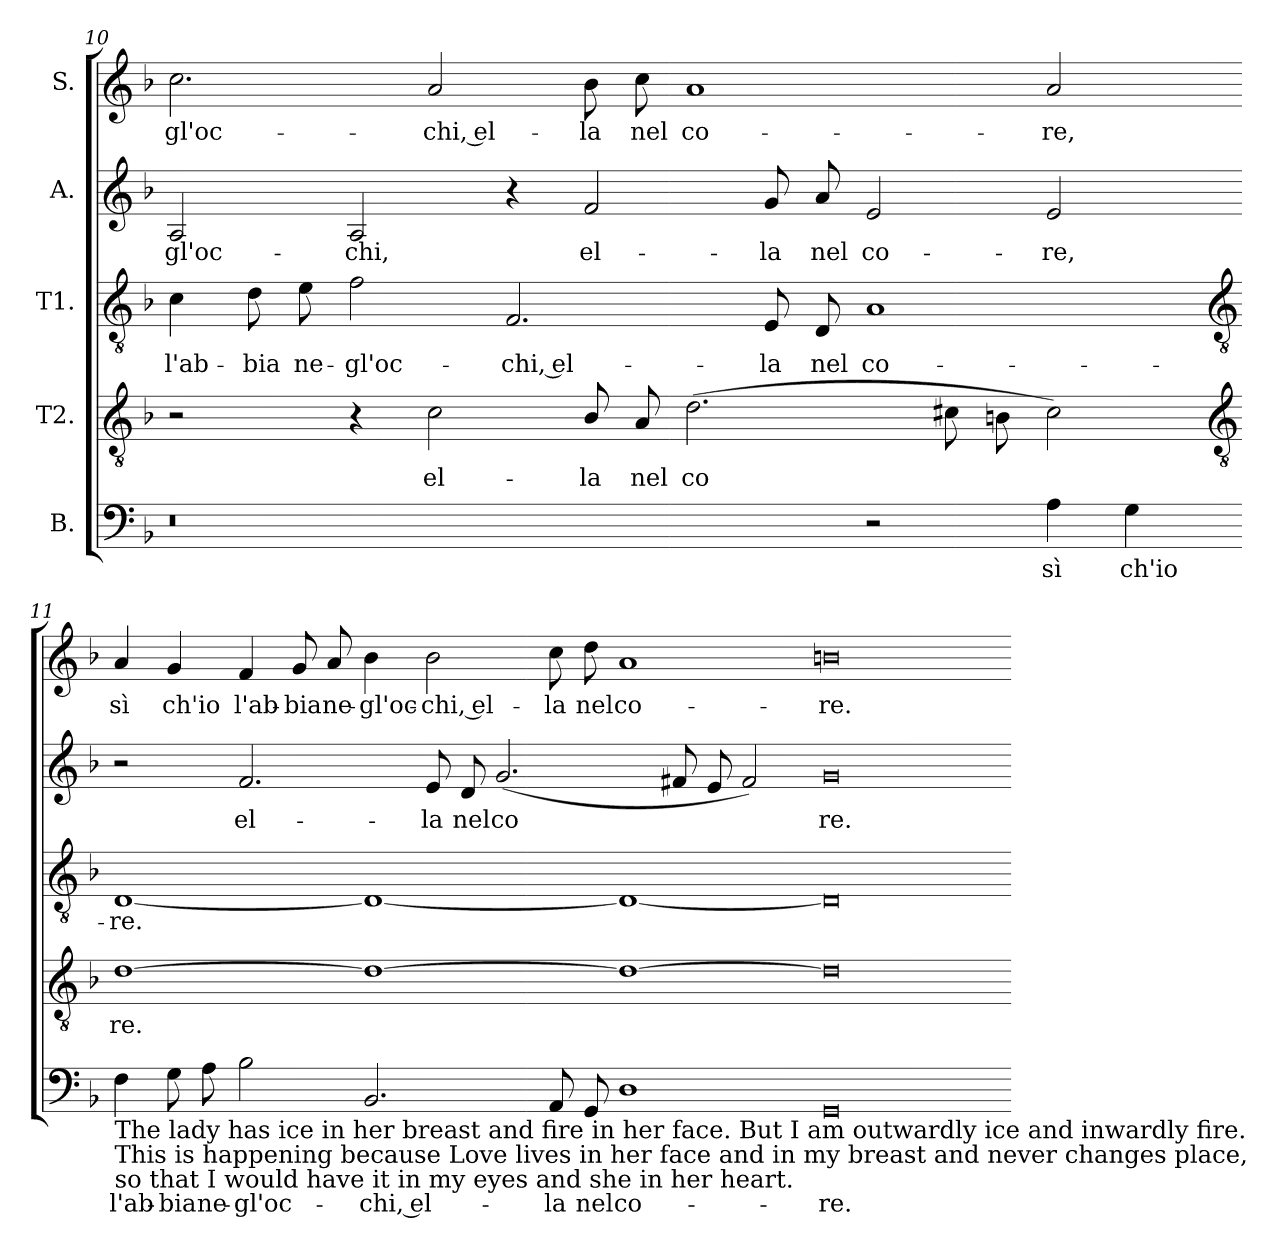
**kern	**text	**kern	**text	**kern	**text	**kern	**text	**kern	**text
*part5	*part5	*part4	*part4	*part3	*part3	*part2	*part2	*part1	*part1
*staff5	*staff5	*staff4	*staff4	*staff3	*staff3	*staff2	*staff2	*staff1	*staff1
*I"B.	*	*I"T2.	*	*I"T1.	*	*I"A.	*	*I"S.	*
!!LO:LB:g=z
*clefF4	*	*clefGv2	*	*clefGv2	*	*clefG2	*	*clefG2	*
*k[b-]	*	*k[b-]	*	*k[b-]	*	*k[b-]	*	*k[b-]	*
*F:	*	*F:	*	*F:	*	*F:	*	*F:	*
=10	=10	=10	=10	=10	=10	=10	=10	=10	=10
!	!	!	!	!	!LO:LY:b	!	!LO:LY:b	!	!LO:LY:b
0r	.	2r	.	4c	l'ab-	2A	-gl'oc-	2.cc	-gl'oc-
!	!	!	!	!	!LO:LY:b	!	!	!	!
.	.	.	.	8d	-bia	.	.	.	.
!	!	!	!	!	!LO:LY:b	!	!	!	!
.	.	.	.	8e	ne-	.	.	.	.
!	!	!	!	!	!LO:LY:b	!	!LO:LY:b	!	!
.	.	4r	.	2f	-gl'oc-	2A	-chi,	.	.
!	!	!	!LO:LY:b	!	!	!	!	!	!LO:LY:b
.	.	2c	el-	.	.	.	.	2a	-chi, el-
!	!	!	!	!	!LO:LY:b	!	!	!	!
.	.	.	.	2.F	-chi, el-	4r	.	.	.
!	!	!	!LO:LY:b	!	!	!	!LO:LY:b	!	!LO:LY:b
.	.	8B-/	-la	.	.	2f	el-	8b-	-la
!	!	!	!LO:LY:b	!	!	!	!	!	!LO:LY:b
.	.	8A	nel	.	.	.	.	8cc	nel
!	!	!	!LO:LY:b	!	!	!	!	!	!LO:LY:b
.	.	(>2.d	co	.	.	.	.	1a	co-
!	!	!	!	!	!LO:LY:b	!	!LO:LY:b	!	!
.	.	.	.	8E	-la	8g	-la	.	.
!	!	!	!	!	!LO:LY:b	!	!LO:LY:b	!	!
.	.	.	.	8D	nel	8a	nel	.	.
!	!	!	!	!	!LO:LY:b	!	!LO:LY:b	!	!
2r	.	.	.	1A	co-	2e	co-	.	.
.	.	8c#X	.	.	.	.	.	.	.
.	.	8Bn	.	.	.	.	.	.	.
!	!LO:LY:b	!	!	!	!	!	!LO:LY:b	!	!LO:LY:b
4A	sì	2c#)	.	.	.	2e	-re,	2a	-re,
!	!LO:LY:b	!	!	!	!	!	!	!	!
4G	ch'io	.	.	.	.	.	.	.	.
!!LO:LB:g=z
=11-	=11-	=11-	=11-	=11-	=11-	=11-	=11-	=11-	=11-
*	*	*clefGv2	*	*clefGv2	*	*	*	*	*
!LO:TX:b:t=The lady has ice in her breast and fire in her face. But I am outwardly ice and inwardly fire.	!	!	!	!	!	!	!	!	!
!LO:TX:b:t=This is happening because Love lives in her face and in my breast and never changes place,	!	!	!	!	!	!	!	!	!
!LO:TX:b:t=so that I would have it in my eyes and she in her heart.	!	!	!	!	!	!	!	!	!
!	!LO:LY:b	!	!LO:LY:b	!	!LO:LY:b	!	!	!	!LO:LY:b
4F	l'ab-	[1d	re.	[1D	-re.	2r	.	4a	sì
!	!LO:LY:b	!	!	!	!	!	!	!	!LO:LY:b
8G	-bia	.	.	.	.	.	.	4g	ch'io
!	!LO:LY:b	!	!	!	!	!	!	!	!
8A	ne-	.	.	.	.	.	.	.	.
!	!LO:LY:b	!	!	!	!	!	!LO:LY:b	!	!LO:LY:b
2B-	-gl'oc-	.	.	.	.	2.f	el-	4f	l'ab-
!	!	!	!	!	!	!	!	!	!LO:LY:b
.	.	.	.	.	.	.	.	8g	-bia
!	!	!	!	!	!	!	!	!	!LO:LY:b
.	.	.	.	.	.	.	.	8a	ne-
!	!LO:LY:b	!	!	!	!	!	!	!	!LO:LY:b
2.BB-	-chi, el-	1d_	.	1D_	.	.	.	4b-	-gl'oc-
!	!	!	!	!	!	!	!LO:LY:b	!	!LO:LY:b
.	.	.	.	.	.	8e	-la	2b-	-chi, el-
!	!	!	!	!	!	!	!LO:LY:b	!	!
.	.	.	.	.	.	8d	nel	.	.
!	!	!	!	!	!	!	!LO:LY:b	!	!
.	.	.	.	.	.	(<2.g	co	.	.
!	!LO:LY:b	!	!	!	!	!	!	!	!LO:LY:b
8AA	-la	.	.	.	.	.	.	8cc	-la
!	!LO:LY:b	!	!	!	!	!	!	!	!LO:LY:b
8GG	nel	.	.	.	.	.	.	8dd	nel
!	!LO:LY:b	!	!	!	!	!	!	!	!LO:LY:b
1D	co-	1d_	.	1D_	.	.	.	1a	co-
.	.	.	.	.	.	8f#X	.	.	.
.	.	.	.	.	.	8e	.	.	.
.	.	.	.	.	.	2f#)	.	.	.
!	!LO:LY:b	!	!	!	!	!	!LO:LY:b	!	!LO:LY:b
0GG	-re.	0d]	.	0D]	.	0g	re.	0bn	-re.
=-	=-	=-	=-	=-	=-	=-	=-	=-	=-
*-	*-	*-	*-	*-	*-	*-	*-	*-	*-
